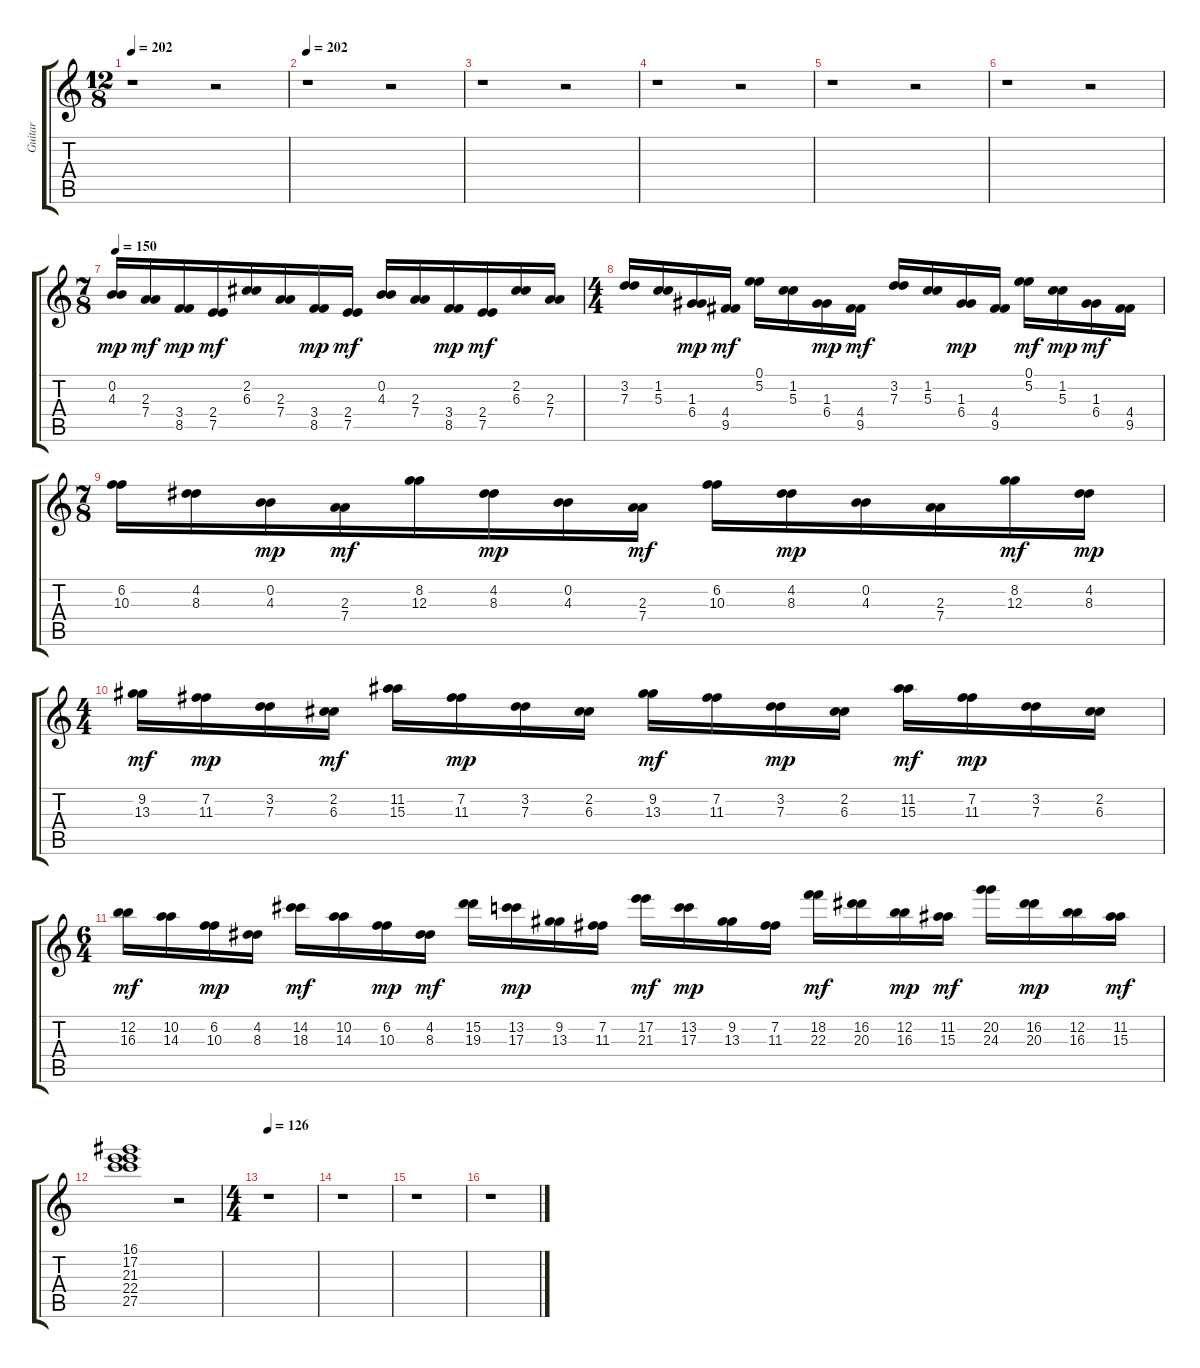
\track ("Guitar" "Guitar") {instrument distortionguitar}
\staff {score tabs}
\tuning (E4 B3 G3 D3 A2 E2) {hide}
\ts (12 8)
\tempo 202
\clef g2
\ks c
r.1{dy mf} r.2 |
\tempo 202
r.1 r.2 |
r.1 r.2 |
r.1 r.2 |
r.1 r.2 |
r.1 r.2 |
\ts (7 8)
\tempo 150
(0.2 4.3).16{dy mp} (2.3 7.4).16{dy mf} (3.4 8.5).16{dy mp} (2.4 7.5).16{dy mf} (2.2 6.3).16 (2.3 7.4).16 (3.4 8.5).16{dy mp} (2.4 7.5).16{dy mf} (0.2 4.3).16 (2.3 7.4).16 (3.4 8.5).16{dy mp} (2.4 7.5).16{dy mf} (2.2 6.3).16 (2.3 7.4).16 |
\ts (4 4)
(3.2 7.3).16 (1.2 5.3).16 (1.3 6.4).16{dy mp} (4.4 9.5).16{dy mf} (0.1 5.2).16 (1.2 5.3).16 (1.3 6.4).16{dy mp} (4.4 9.5).16{dy mf} (3.2 7.3).16 (1.2 5.3).16 (1.3 6.4).16{dy mp} (4.4 9.5).16 (0.1 5.2).16{dy mf} (1.2 5.3).16{dy mp} (1.3 6.4).16{dy mf} (4.4 9.5).16 |
\ts (7 8)
(6.2 10.3).16 (4.2 8.3).16 (0.2 4.3).16{dy mp} (2.3 7.4).16{dy mf} (8.2 12.3).16 (4.2 8.3).16{dy mp} (0.2 4.3).16 (2.3 7.4).16{dy mf} (6.2 10.3).16 (4.2 8.3).16{dy mp} (0.2 4.3).16 (2.3 7.4).16 (8.2 12.3).16{dy mf} (4.2 8.3).16{dy mp} |
\ts (4 4)
(9.2 13.3).16{dy mf} (7.2 11.3).16{dy mp} (3.2 7.3).16 (2.2 6.3).16{dy mf} (11.2 15.3).16 (7.2 11.3).16{dy mp} (3.2 7.3).16 (2.2 6.3).16 (9.2 13.3).16{dy mf} (7.2 11.3).16 (3.2 7.3).16{dy mp} (2.2 6.3).16 (11.2 15.3).16{dy mf} (7.2 11.3).16{dy mp} (3.2 7.3).16 (2.2 6.3).16 |
\ts (6 4)
(12.2 16.3).16{dy mf} (10.2 14.3).16 (6.2 10.3).16{dy mp} (4.2 8.3).16 (14.2 18.3).16{dy mf} (10.2 14.3).16 (6.2 10.3).16{dy mp} (4.2 8.3).16{dy mf} (15.2 19.3).16 (13.2 17.3).16{dy mp} (9.2 13.3).16 (7.2 11.3).16 (17.2 21.3).16{dy mf} (13.2 17.3).16{dy mp} (9.2 13.3).16 (7.2 11.3).16 (18.2 22.3).16{dy mf} (16.2 20.3).16 (12.2 16.3).16{dy mp} (11.2 15.3).16{dy mf} (20.2 24.3).16 (16.2 20.3).16{dy mp} (12.2 16.3).16 (11.2 15.3).16{dy mf} |
(16.1 17.2 21.3 22.4 27.5).1 r.2 |
\ts (4 4)
\tempo 126
r.1 |
r.1 |
r.1 |
r.1
